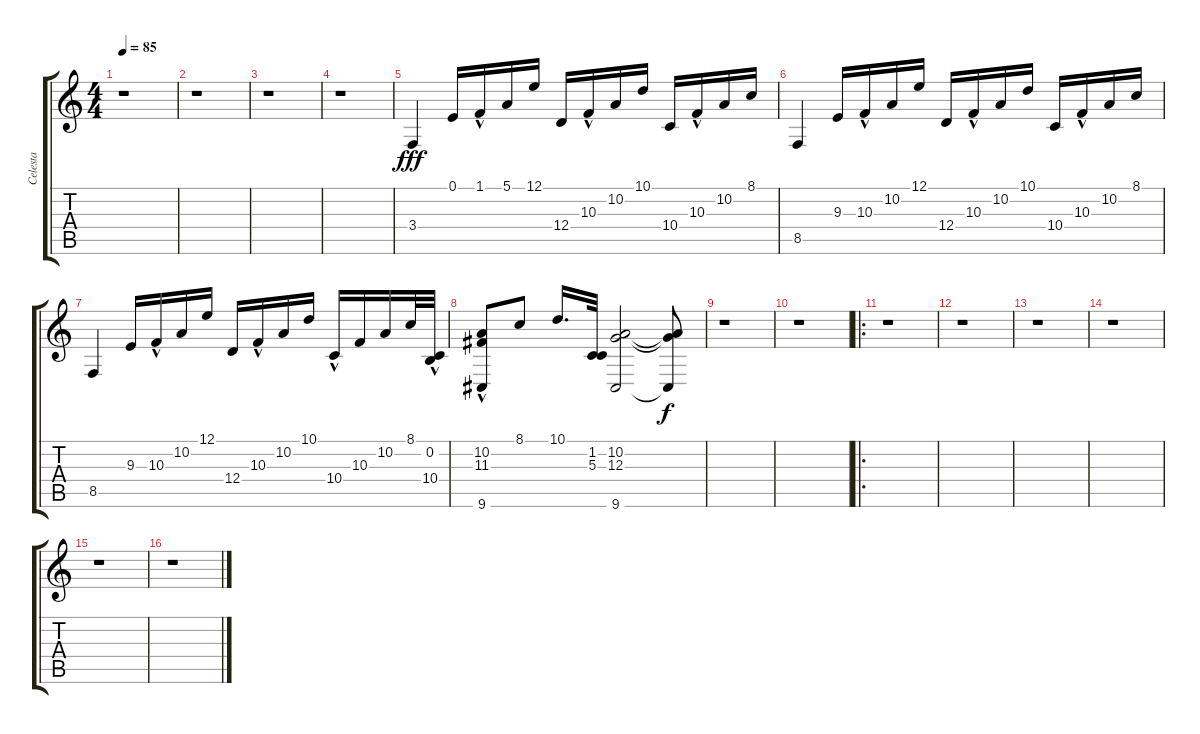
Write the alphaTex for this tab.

\track ("Celesta" "Celesta") {instrument celesta}
\staff {score tabs}
\tuning (E4 B3 G3 D3 A2 E2) {hide}
\ts (4 4)
\tempo 85
\clef g2
\ks c
r.1{dy fff instrument celesta} |
r.1 |
r.1 |
r.1 |
3.4.4 0.1.16 1.1{hac}.16 5.1.16 12.1.16 12.4.16 10.3{hac}.16 10.2.16 10.1.16 10.4.16 10.3{hac}.16 10.2.16 8.1.16 |
8.5.4 9.3.16 10.3{hac}.16 10.2.16 12.1.16 12.4.16 10.3{hac}.16 10.2.16 10.1.16 10.4.16 10.3{hac}.16 10.2.16 8.1.16 |
8.5.4 9.3.16 10.3{hac}.16 10.2.16 12.1.16 12.4.16 10.3{hac}.16 10.2.16 10.1.16 10.4{hac}.16 10.3.16 10.2.16 8.1.32 (0.2{hac} 10.4{hac}).32 |
(10.2{hac} 11.3{hac} 9.6{hac}).8 8.1.8 10.1.16{d} (1.2 5.3).32 (10.2 12.3 9.6).2 (10.2{t} 12.3{t} 9.6{t}).8{dy f} |
r.1 |
r.1 |
\ro
r.1 |
r.1 |
r.1 |
r.1 |
r.1 |
r.1
